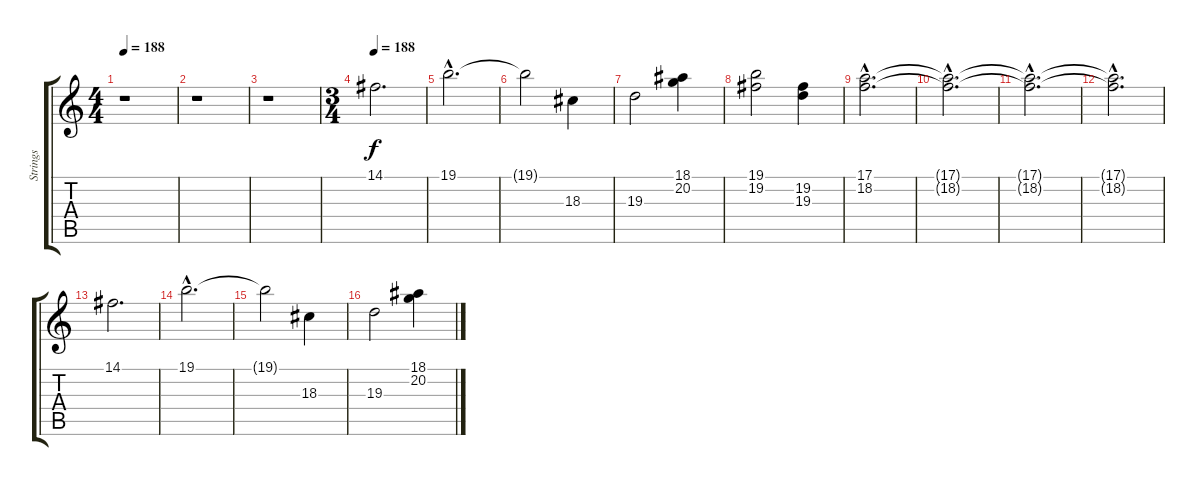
\track ("Strings" "Strings") {instrument stringensemble1}
\staff {score tabs}
\tuning (E4 B3 G3 D3 A2 E2) {hide}
\ts (4 4)
\tempo 188
\clef g2
\ks c
r.1{dy f} |
r.1 |
r.1 |
\ts (3 4)
\tempo 188
14.1.2{d} |
19.1{hac}.2{d} |
19.1{t}.2 18.3.4 |
19.3.2 (18.1 20.2).4 |
(19.1 19.2).2 (19.2 19.3).4 |
(17.1{hac} 18.2{hac}).2{d} |
(17.1{hac t} 18.2{hac t}).2{d} |
(17.1{hac t} 18.2{hac t}).2{d} |
(17.1{hac t} 18.2{hac t}).2{d} |
14.1.2{d} |
19.1{hac}.2{d} |
19.1{t}.2 18.3.4 |
19.3.2 (18.1 20.2).4
